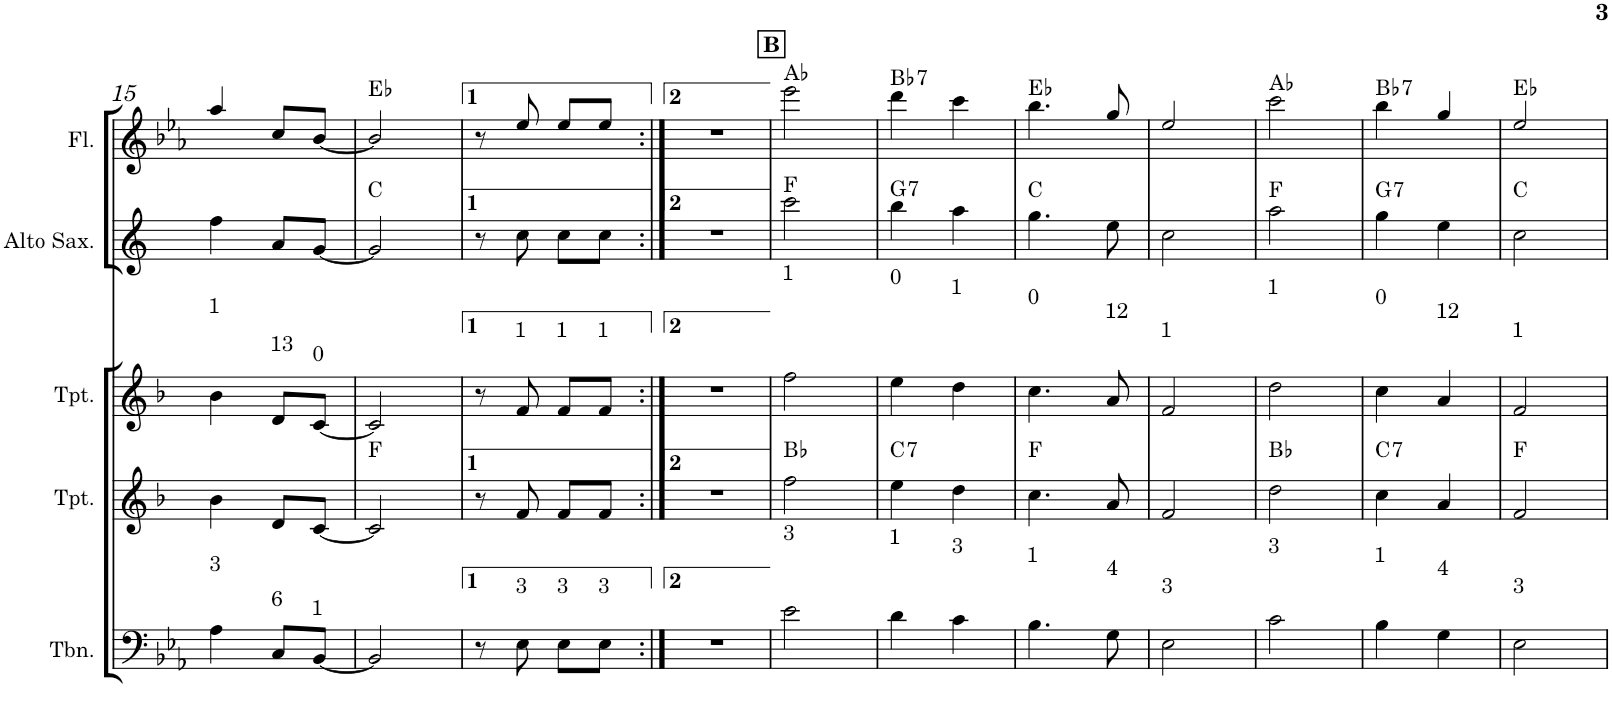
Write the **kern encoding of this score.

**kern	**kern	**harte	**kern	**kern	**harte	**kern	**harte
*part5	*part4	*part4	*part3	*part2	*part2	*part1	*part1
*staff5	*staff4	*	*staff3	*staff2	*	*staff1	*
*I"C clavF	*I"Bb	*	*I"Bb - Pirata	*I"Eb	*	*I"C clavG	*
!!LO:PB:g=z
*clefF4	*clefG2	*	*clefG2	*clefG2	*	*clefG2	*
*	*Trd1c2	*	*Trd1c2	*Trd5c9	*	*	*
*k[b-e-a-]	*k[b-]	*	*k[b-]	*k[]	*	*k[b-e-a-]	*
*E-:	*F:	*	*F:	*	*	*E-:	*
*M2/4	*M2/4	*	*M2/4	*M2/4	*	*M2/4	*
=15	=15	=15	=15	=15	=15	=15	=15
!	!	!	!LO:TX:a:t=1	!	!	!	!
!LO:TX:a:t=3	!	!	!	!	!	!	!
4A-\	4b-\	.	4b-\	4ff\	.	4aa-/	.
!	!	!	!LO:TX:a:t=13	!	!	!	!
!LO:TX:a:t=6	!	!	!	!	!	!	!
8C/L	8d/L	.	8d/L	8a/L	.	8cc/L	.
!	!	!	!LO:TX:a:t=0	!	!	!	!
!LO:TX:a:t=1	!	!	!	!	!	!	!
[<8BB-/J	[<8c/J	.	[<8c/J	[<8g/J	.	[<8b-/J	.
=16	=16	=16	=16	=16	=16	=16	=16
2BB-/]	2c/]	F:maj	2c/]	2g/]	C:maj	2b-/]	Eb:maj
=17	=17	=17	=17	=17	=17	=17	=17
8r	8r	.	8r	8r	.	8r	.
!	!	!	!LO:TX:a:t=1	!	!	!	!
!LO:TX:a:t=3	!	!	!	!	!	!	!
8E-\	8f/	.	8f/	8cc\	.	8ee-/	.
!	!	!	!LO:TX:a:t=1	!	!	!	!
!LO:TX:a:t=3	!	!	!	!	!	!	!
8E-\L	8f/L	.	8f/L	8cc\L	.	8ee-/L	.
!	!	!	!LO:TX:a:t=1	!	!	!	!
!LO:TX:a:t=3	!	!	!	!	!	!	!
8E-\J	8f/J	.	8f/J	8cc\J	.	8ee-/J	.
=18:|!	=18:|!	=18:|!	=18:|!	=18:|!	=18:|!	=18:|!	=18:|!
2r	2r	.	2r	2r	.	2r	.
!!LO:REH:place=s1:a:B:cj:t=B
=19	=19	=19	=19	=19	=19	=19	=19
!	!	!	!LO:TX:a:t=1	!	!	!	!
!LO:TX:a:t=3	!	!	!	!	!	!	!
2e-\	2ff\	Bb:maj	2ff\	2ccc\	F:maj	2eee-\	Ab:maj
=20	=20	=20	=20	=20	=20	=20	=20
!	!	!	!LO:TX:a:t=0	!	!	!	!
!LO:TX:a:t=1	!	!LO:H:kt=7	!	!	!LO:H:kt=7	!	!LO:H:kt=7
4d\	4ee\	C:7	4ee\	4bb\	G:7	4ddd\	Bb:7
!	!	!	!LO:TX:a:t=1	!	!	!	!
!LO:TX:a:t=3	!	!	!	!	!	!	!
4c\	4dd\	.	4dd\	4aa\	.	4ccc\	.
=21	=21	=21	=21	=21	=21	=21	=21
!	!	!	!LO:TX:a:t=0	!	!	!	!
!LO:TX:a:t=1	!	!	!	!	!	!	!
4.B-\	4.cc\	F:maj	4.cc\	4.gg\	C:maj	4.bb-\	Eb:maj
!	!	!	!LO:TX:a:t=12	!	!	!	!
!LO:TX:a:t=4	!	!	!	!	!	!	!
8G\	8a/	.	8a/	8ee\	.	8gg/	.
=22	=22	=22	=22	=22	=22	=22	=22
!	!	!	!LO:TX:a:t=1	!	!	!	!
!LO:TX:a:t=3	!	!	!	!	!	!	!
2E-\	2f/	.	2f/	2cc\	.	2ee-/	.
=23	=23	=23	=23	=23	=23	=23	=23
!	!	!	!LO:TX:a:t=1	!	!	!	!
!LO:TX:a:t=3	!	!	!	!	!	!	!
2c\	2dd\	Bb:maj	2dd\	2aa\	F:maj	2ccc\	Ab:maj
=24	=24	=24	=24	=24	=24	=24	=24
!	!	!	!LO:TX:a:t=0	!	!	!	!
!LO:TX:a:t=1	!	!LO:H:kt=7	!	!	!LO:H:kt=7	!	!LO:H:kt=7
4B-\	4cc\	C:7	4cc\	4gg\	G:7	4bb-\	Bb:7
!	!	!	!LO:TX:a:t=12	!	!	!	!
!LO:TX:a:t=4	!	!	!	!	!	!	!
4G\	4a/	.	4a/	4ee\	.	4gg/	.
=25	=25	=25	=25	=25	=25	=25	=25
!	!	!	!LO:TX:a:t=1	!	!	!	!
!LO:TX:a:t=3	!	!	!	!	!	!	!
2E-\	2f/	F:maj	2f/	2cc\	C:maj	2ee-/	Eb:maj
=	=	=	=	=	=	=	=
*-	*-	*-	*-	*-	*-	*-	*-
